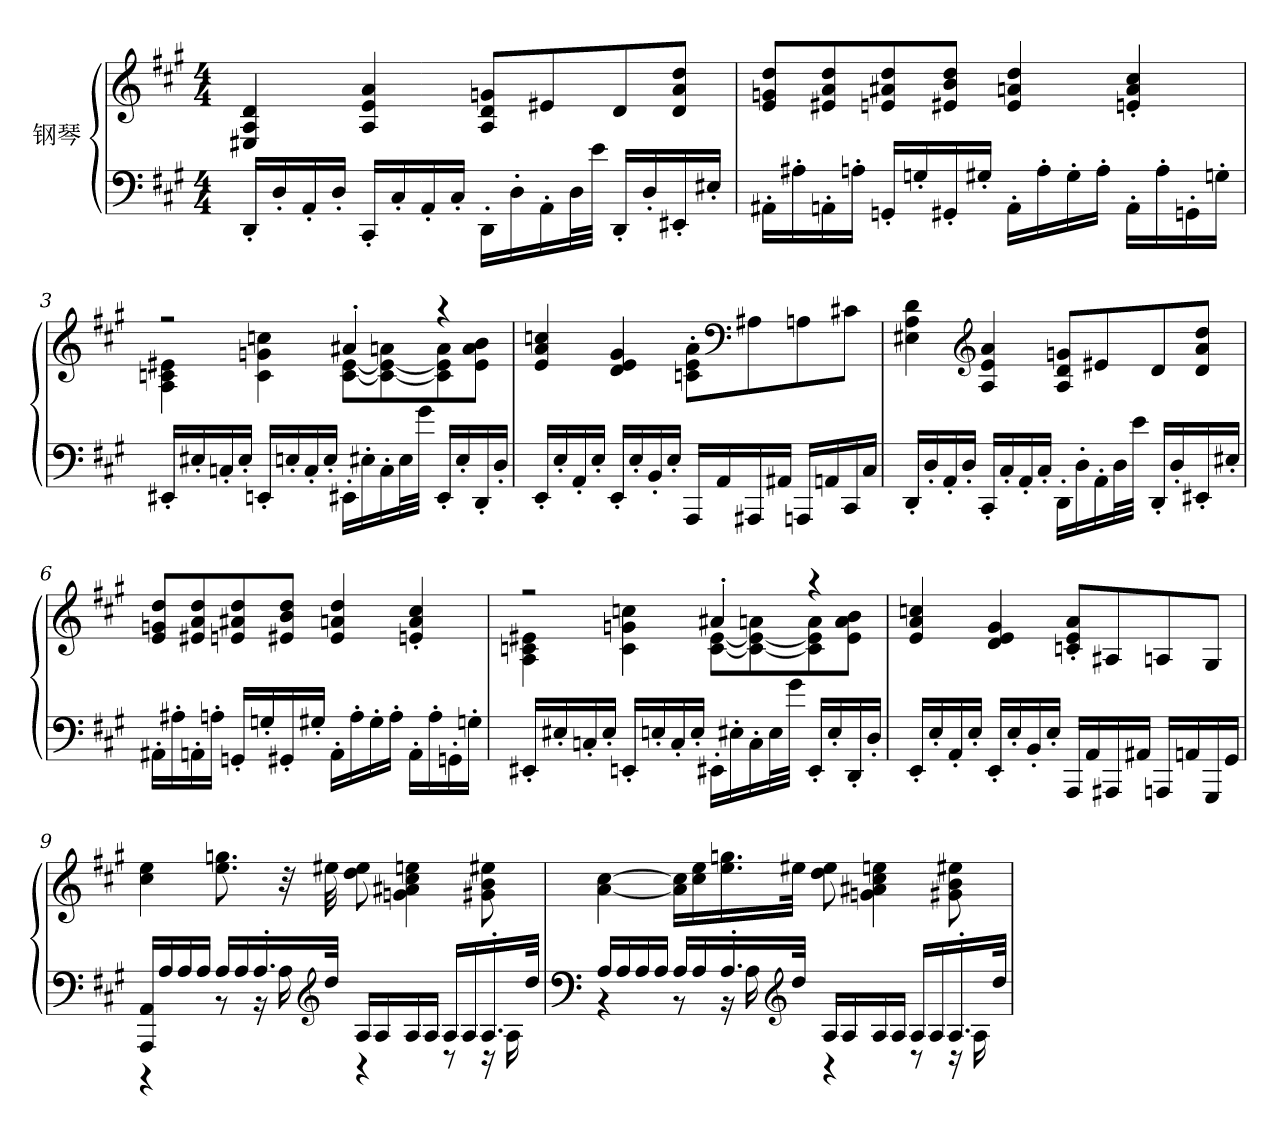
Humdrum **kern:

**kern	**kern
*part1	*part1
*staff2	*staff1
*I"钢琴	*
*clefF4	*clefG2
*k[f#c#g#]	*k[f#c#g#]
*M4/4	*M4/4
*MM40	*MM40
=1	=1
16DD'/LL	4E#X/ 4A/ 4d/
16D'/	.
16AA'/	.
16D'/JJ	.
16CC#'/LL	4A/ 4e/ 4a/
16C#'/	.
16AA'/	.
16C#'/JJ	.
16DD'\LL	8A/ 8d/ 8gn/L
16D'\	.
16AA'\	8e#X/
32D\L	.
32e\JJJ	.
16DD'/LL	8d/
16D'/	.
16EE#X'/	8d/ 8a/ 8dd/J
16E#X'/JJ	.
=2	=2
16AA#X'\LL	8e/ 8gn/ 8dd/L
16A#X'\	.
16AAn'\	8e#X/ 8a/ 8dd/
16An'\JJ	.
16GGn'/LL	8en/ 8a#X/ 8dd/
16Gn'/	.
16GG#X'/	8e#X/ 8b/ 8dd/J
16G#X'/JJ	.
16AA'\LL	4e#/ 4an/ 4dd/
16A'\	.
16G#'\	.
16A'\JJ	.
16AA'\LL	4en/' 4a/' 4cc#/'
16A'\	.
16GGn'\	.
16Gn'\JJ	.
!!LO:LB:g=z
=3	=3
*	*^
16EE#X'/LL	2r	4A\ 4cn\ 4e#X\
16E#X'/	.	.
16Cn'/	.	.
16E#'/JJ	.	.
16EEn'/LL	.	4c\ 4gn\ 4ccn\
16En'/	.	.
16C'/	.	.
16E'/JJ	.	.
16EE#X'\LL	4a#X'/	[8c\ [8e#\L
16E#X'\	.	.
16C'\	.	8c\_ 8e#\_ 8an\
32E#\L	.	.
32g#\JJJ	.	.
16EE#'/LL	4r	8c\] 8e#\] 8a\
16E#'/	.	.
16DD'/	.	8e#\ 8a\ 8b\J
16D'/JJ	.	.
*	*v	*v
=4	=4
16EE'/LL	4e/ 4a/ 4ccn/
16E'/	.
16AA'/	.
16E'/JJ	.
16EE'/LL	4d/ 4e/ 4g#/
16E'/	.
16BB'/	.
16E'/JJ	.
16AAA/LL	8cn\' 8e\' 8a\'L
16AA/	.
*	*clefF4
16AAA#X/	8A#X\
16AA#X/JJ	.
16AAAn/LL	8An\
16AAn/	.
16CC#/	8c#X\J
16C#/JJ	.
!!LO:LB:g=z
=5	=5
16DD'/LL	4E#X\ 4A\ 4d\
16D'/	.
16AA'/	.
16D'/JJ	.
*	*clefG2
16CC#'/LL	4A/ 4e/ 4a/
16C#'/	.
16AA'/	.
16C#'/JJ	.
16DD'\LL	8A/ 8d/ 8gn/L
16D'\	.
16AA'\	8e#X/
32D\L	.
32e\JJJ	.
16DD'/LL	8d/
16D'/	.
16EE#X'/	8d/ 8a/ 8dd/J
16E#X'/JJ	.
=6	=6
16AA#X'\LL	8e/ 8gn/ 8dd/L
16A#X'\	.
16AAn'\	8e#X/ 8a/ 8dd/
16An'\JJ	.
16GGn'/LL	8en/ 8a#X/ 8dd/
16Gn'/	.
16GG#X'/	8e#X/ 8b/ 8dd/J
16G#X'/JJ	.
16AA'\LL	4e#/ 4an/ 4dd/
16A'\	.
16G#'\	.
16A'\JJ	.
16AA'\LL	4en/' 4a/' 4cc#/'
16A'\	.
16GGn'\	.
16Gn'\JJ	.
!!LO:LB:g=z
=7	=7
*	*^
16EE#X'/LL	2r	4A\ 4cn\ 4e#X\
16E#X'/	.	.
16Cn'/	.	.
16E#'/JJ	.	.
16EEn'/LL	.	4c\ 4gn\ 4ccn\
16En'/	.	.
16C'/	.	.
16E'/JJ	.	.
16EE#X'\LL	4a#X'/	[8c\ [8e#\L
16E#X'\	.	.
16C'\	.	8c\_ 8e#\_ 8an\
32E#\L	.	.
32g#\JJJ	.	.
16EE#'/LL	4r	8c\] 8e#\] 8a\
16E#'/	.	.
16DD'/	.	8e#\ 8a\ 8b\J
16D'/JJ	.	.
*	*v	*v
=8	=8
16EE'/LL	4e/ 4a/ 4ccn/
16E'/	.
16AA'/	.
16E'/JJ	.
16EE'/LL	4d/ 4e/ 4g#/
16E'/	.
16BB'/	.
16E'/JJ	.
16AAA/LL	8cn/' 8e/' 8a/'L
16AA/	.
16AAA#X/	8A#X/
16AA#X/JJ	.
16AAAn/LL	8An/
16AAn/	.
16GGG#/	8G#/J
16GG#/JJ	.
!!LO:LB:g=z
=9	=9
*^	*
16AAA/ 16AA/LL	4r	4cc#\ 4ee\
16A/	.	.
16A/	.	.
16A/JJ	.	.
16A/LL	8r	8.ee\ 8.ggn\
16A/	.	.
16.A'/	16r	.
.	16A\	32r
*clefG2	*	*
32dd/JJk	.	32ee#X\
16A/LL	4r	8dd\ 8ee#\
16A/	.	.
16A/	.	4gn\ 4a#X\ 4cc#\ 4een\
16A/JJ	.	.
16A/LL	8r	.
16A/	.	.
16.A'/	16r	8g#X\ 8b\ 8ee#X\
.	16A\	.
32dd/JJk	.	.
!!LO:LB:g=z
=10	=10	=10
*clefF4	*	*
16A/LL	4r	[4a\ [4cc#\
16A/	.	.
16A/	.	.
16A/JJ	.	.
16A/LL	8r	16a\] 16cc#\]LL
16A/	.	16cc#\ 16ee\
16.A'/	16r	16.ee\ 16.ggn\
.	16A\	.
*clefG2	*	*
32dd/JJk	.	32ee#X\JJk
16A/LL	4r	8dd\ 8ee#\
16A/	.	.
16A/	.	4gn\ 4a#X\ 4cc#\ 4een\
16A/JJ	.	.
16A/LL	8r	.
16A/	.	.
16.A'/	16r	8g#X\ 8b\ 8ee#X\
.	16A\	.
32dd/JJk	.	.
*v	*v	*
=	=
*-	*-
